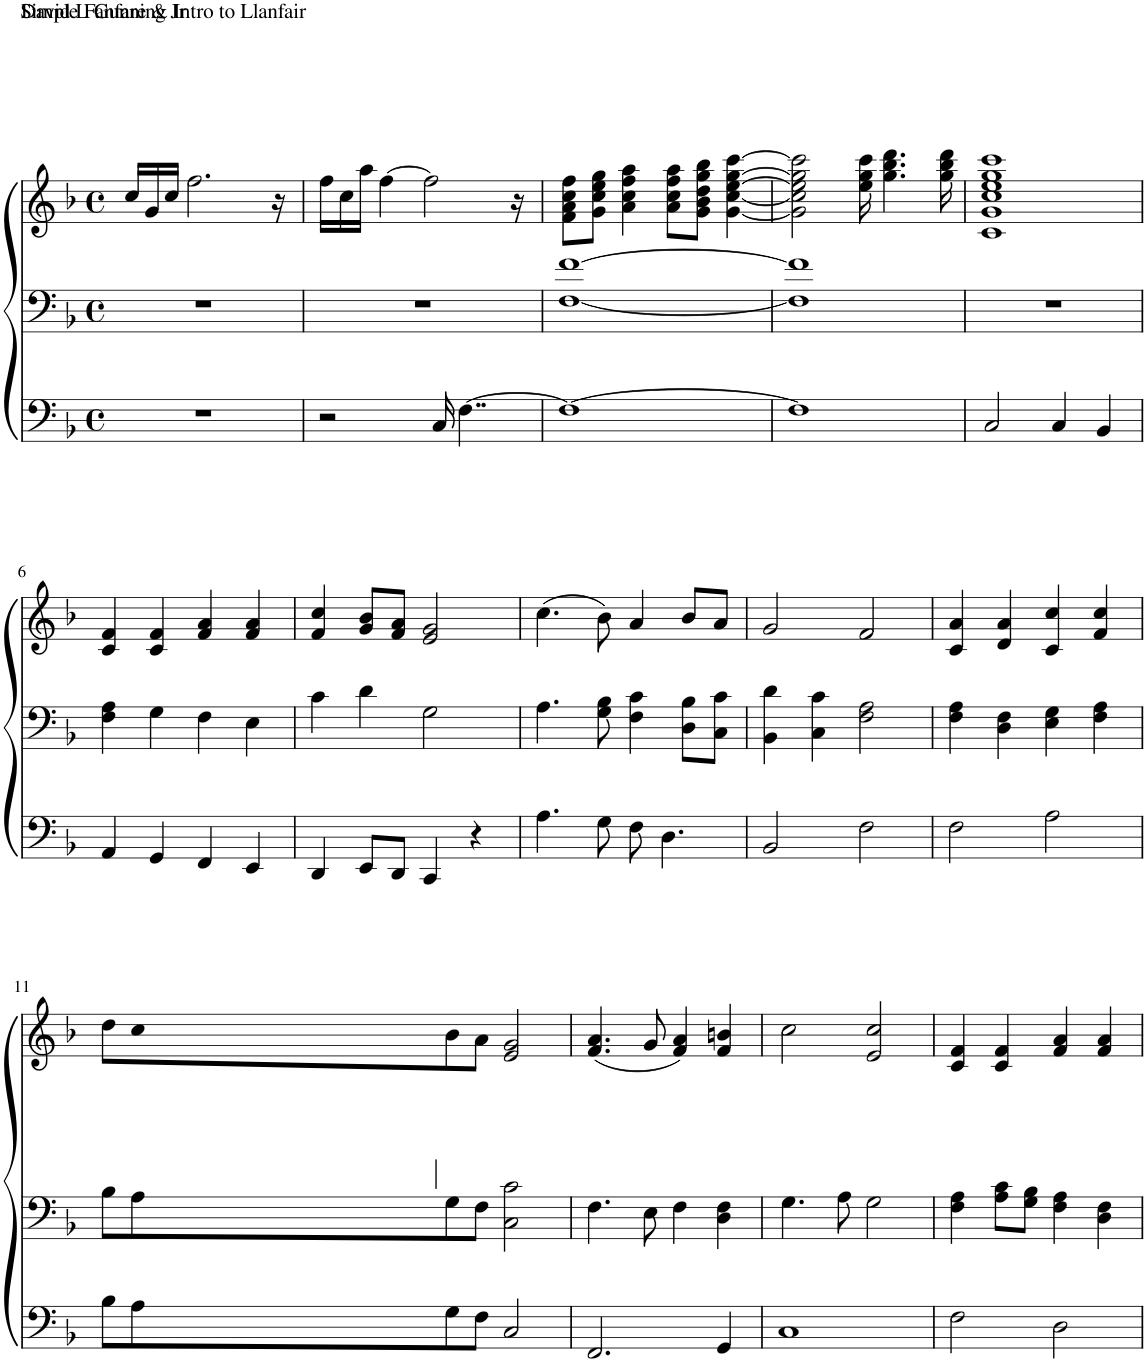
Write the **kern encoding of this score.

**kern	**kern	**kern
*part1	*part1	*part1
*staff3	*staff2	*staff1
*I"Organ	*	*
*clefF4	*clefF4	*clefG2
*k[b-]	*k[b-]	*k[b-]
*M4/4	*M4/4	*M4/4
*met(c)	*met(c)	*met(c)
=1	=1	=1
1r	1r	16cc/LL
.	.	16g/
.	.	16cc/JJ
.	.	2.ff\
.	.	16r
=2	=2	=2
2r	1r	16ff\LL
.	.	16cc\
.	.	16aa\JJ
.	.	[4ff\
.	.	2ff\]
16C/	.	.
[4..F\	.	.
.	.	16r
=3	=3	=3
1F_	[1F [1f	8f\ 8a\ 8cc\ 8ff\L
.	.	8g\ 8cc\ 8ee\ 8gg\J
.	.	4a\ 4cc\ 4ff\ 4aa\
.	.	8a\ 8cc\ 8ff\ 8aa\L
.	.	8g\ 8b-\ 8dd\ 8gg\ 8bb-\J
.	.	[4g\ [4cc\ [4ee\ [4gg\ [4ccc\
=4	=4	=4
1F]	1F] 1f]	2g\] 2cc\] 2ee\] 2gg\] 2ccc\]
.	.	16ee\ 16gg\ 16ccc\
.	.	4.gg\ 4.bb-\ 4.ddd\
.	.	16gg\ 16bb-\ 16ddd\
=5	=5	=5
2C/	1r	1c 1g 1cc 1ee 1gg 1ccc
4C/	.	.
4BB-/	.	.
!!LO:LB:g=z
=6	=6	=6
4AA/	4F\ 4A\	4c/ 4f/
4GG/	4G\	4c/ 4f/
4FF/	4F\	4f/ 4a/
4EE/	4E\	4f/ 4a/
=7	=7	=7
4DD/	4c\	4f/ 4cc/
8EE/L	4d\	8g/ 8b-/L
8DD/J	.	8f/ 8a/J
4CC/	2G\	2e/ 2g/
4r	.	.
=8	=8	=8
4.A\	4.A\	(4.cc\
8G\	8G\ 8B-\	8b-\)
8F\	4F\ 4c\	4a/
4.D\	.	.
.	8D\ 8B-\L	8b-/L
.	8C\ 8c\J	8a/J
=9	=9	=9
2BB-/	4BB-\ 4d\	2g/
.	4C\ 4c\	.
2F\	2F\ 2A\	2f/
=10	=10	=10
2F\	4F\ 4A\	4c/ 4a/
.	4D\ 4F\	4d/ 4a/
2A\	4E\ 4G\	4c/ 4cc/
.	4F\ 4A\	4f/ 4cc/
!!LO:LB:g=z
=11	=11	=11
8B-\L	8B-\L	8dd\L
8A\	8A\	8cc\
8G\	8G\	8b-\
8F\J	8F\J	8a\J
2C/	2C\ 2c\	2e/ 2g/
=12	=12	=12
2.FF/	4.F\	(4.f/ 4.a/
.	8E\	8g/
.	4F\	4f/ 4a/)
4GG/	4D\ 4F\	4f/ 4bn/
=13	=13	=13
1C	4.G\	2cc\
.	8A\	.
.	2G\	2e/ 2cc/
=14	=14	=14
2F\	4F\ 4A\	4c/ 4f/
.	8A\ 8c\L	4c/ 4f/
.	8G\ 8B-\J	.
2D\	4F\ 4A\	4f/ 4a/
.	4D\ 4F\	4f/ 4a/
=	=	=
*-	*-	*-
